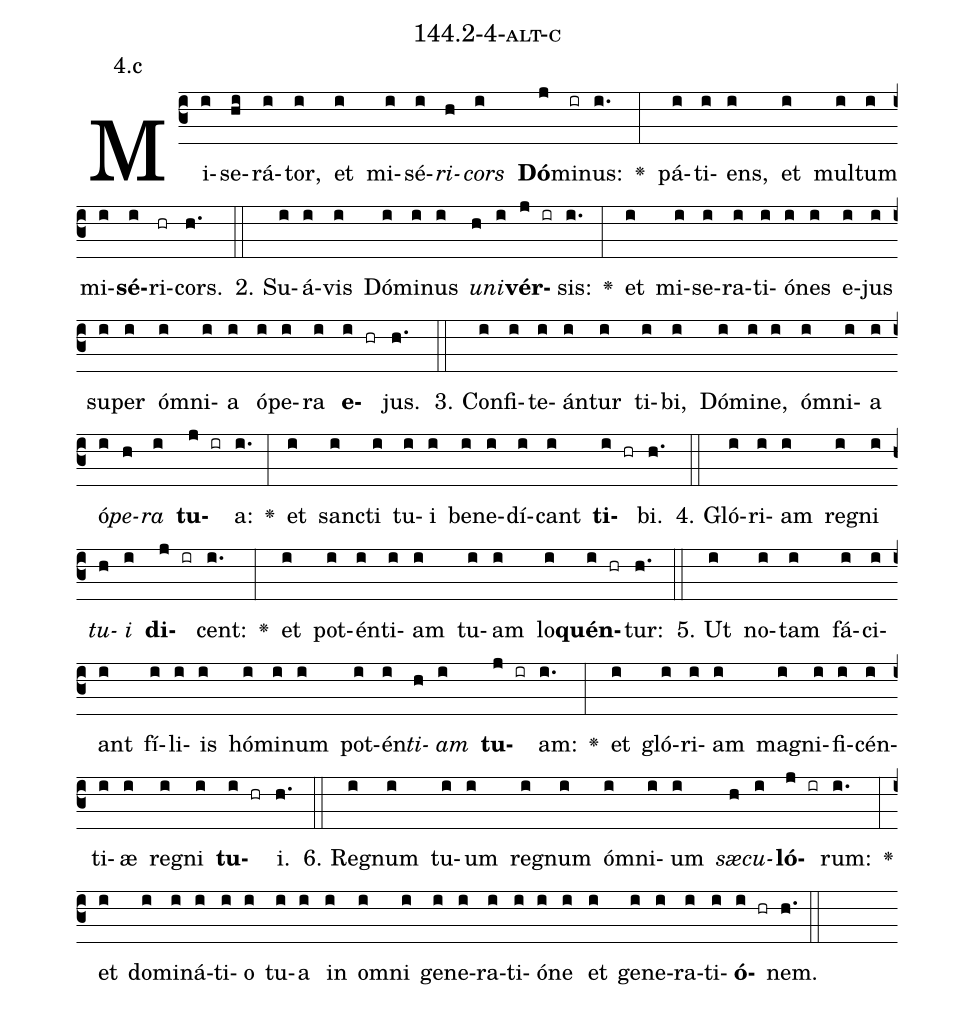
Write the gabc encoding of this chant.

name: 144.2-4-alt-c;
annotation: 4.c;
%%
(c3)Mi(i)se(hi)rá(i)tor,(i) et(i) mi(i)sé(i)<i>ri</i>(h)<i>cors</i>(i) <b>Dó</b>(j)mi(ir)nus:(i.) <v>\greheightstar</v>(:) pá(i)ti(i)ens,(i) et(i) mul(i)tum(i) mi(i)<b>sé</b>(i)ri(hr)cors.(h.) (::)
2. Su(i)á(i)vis(i) Dó(i)mi(i)nus(i) <i>u</i>(h)<i>ni</i>(i)<b>vér</b>(j ir)sis:(i.) <v>\greheightstar</v>(:) et(i) mi(i)se(i)ra(i)ti(i)ó(i)nes(i) e(i)jus(i) su(i)per(i) óm(i)ni(i)a(i) ó(i)pe(i)ra(i) <b>e</b>(i hr)jus.(h.) (::)
3. Con(i)fi(i)te(i)án(i)tur(i) ti(i)bi,(i) Dó(i)mi(i)ne,(i) óm(i)ni(i)a(i) ó(i)<i>pe</i>(h)<i>ra</i>(i) <b>tu</b>(j ir)a:(i.) <v>\greheightstar</v>(:) et(i) sanc(i)ti(i) tu(i)i(i) be(i)ne(i)dí(i)cant(i) <b>ti</b>(i hr)bi.(h.) (::)
4. Gló(i)ri(i)am(i) re(i)gni(i) <i>tu</i>(h)<i>i</i>(i) <b>di</b>(j ir)cent:(i.) <v>\greheightstar</v>(:) et(i) pot(i)én(i)ti(i)am(i) tu(i)am(i) lo(i)<b>quén</b>(i hr)tur:(h.) (::)
5. Ut(i) no(i)tam(i) fá(i)ci(i)ant(i) fí(i)li(i)is(i) hó(i)mi(i)num(i) pot(i)én(i)<i>ti</i>(h)<i>am</i>(i) <b>tu</b>(j ir)am:(i.) <v>\greheightstar</v>(:) et(i) gló(i)ri(i)am(i) ma(i)gni(i)fi(i)cén(i)ti(i)æ(i) re(i)gni(i) <b>tu</b>(i hr)i.(h.) (::)
6. Re(i)gnum(i) tu(i)um(i) re(i)gnum(i) óm(i)ni(i)um(i) <i>sæ</i>(h)<i>cu</i>(i)<b>ló</b>(j ir)rum:(i.) <v>\greheightstar</v>(:) et(i) do(i)mi(i)ná(i)ti(i)o(i) tu(i)a(i) in(i) om(i)ni(i) ge(i)ne(i)ra(i)ti(i)ó(i)ne(i) et(i) ge(i)ne(i)ra(i)ti(i)<b>ó</b>(i hr)nem.(h.) (::)
